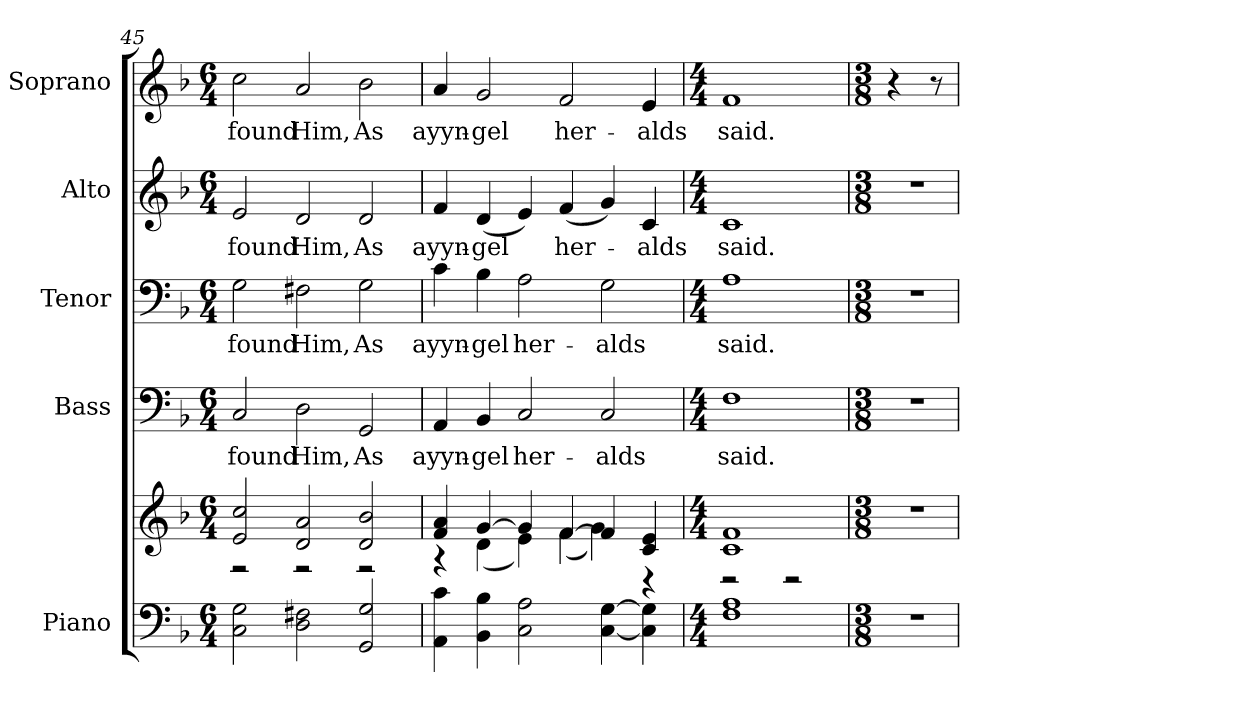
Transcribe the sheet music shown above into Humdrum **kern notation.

**kern	**kern	**kern	**text	**kern	**text	**kern	**text	**kern	**text
*part5	*part5	*part4	*part4	*part3	*part3	*part2	*part2	*part1	*part1
*staff6	*staff5	*staff4	*staff4	*staff3	*staff3	*staff2	*staff2	*staff1	*staff1
*I"Piano	*	*I"Bass	*	*I"Tenor	*	*I"Alto	*	*I"Soprano	*
*I'Pno.	*	*I'B.	*	*I'T.	*	*I'A.	*	*I'S.	*
*clefF4	*clefG2	*clefF4	*	*clefF4	*	*clefG2	*	*clefG2	*
*k[b-]	*k[b-]	*k[b-]	*	*k[b-]	*	*k[b-]	*	*k[b-]	*
*F:	*F:	*F:	*	*F:	*	*F:	*	*F:	*
*M6/4	*M6/4	*M6/4	*	*M6/4	*	*M6/4	*	*M6/4	*
=45	=45	=45	=45	=45	=45	=45	=45	=45	=45
*	*^	*	*	*	*	*	*	*	*
!	!	!	!	!LO:LY:b:color=#000000	!	!	!	!	!	!
!	!	!	!	!	!	!LO:LY:b:color=#000000	!	!	!	!
!	!	!	!	!	!	!	!	!LO:LY:b:color=#000000	!	!
!	!	!	!	!	!	!	!	!	!	!LO:LY:b:color=#000000
2Ci\ 2Gi	2ei/ 2cci	2r	2Ci/	found	2Gi\	found	2ei/	found	2cci\	found
!	!	!	!	!LO:LY:b:color=#000000	!	!	!	!	!	!
!	!	!	!	!	!	!LO:LY:b:color=#000000	!	!	!	!
!	!	!	!	!	!	!	!	!LO:LY:b:color=#000000	!	!
!	!	!	!	!	!	!	!	!	!	!LO:LY:b:color=#000000
2Di\ 2F#Xi	2di/ 2ai	2r	2Di\	Him,	2F#Xi\	Him,	2di/	Him,	2ai/	Him,
!	!	!	!	!LO:LY:b:color=#000000	!	!	!	!	!	!
!	!	!	!	!	!	!LO:LY:b:color=#000000	!	!	!	!
!	!	!	!	!	!	!	!	!LO:LY:b:color=#000000	!	!
!	!	!	!	!	!	!	!	!	!	!LO:LY:b:color=#000000
2GGi/ 2Gi	2di/ 2b-i	2r	2GGi/	As	2Gi\	As	2di/	As	2b-i\	As
!!LO:PB:g=z
=46	=46	=46	=46	=46	=46	=46	=46	=46	=46	=46
!	!	!	!	!LO:LY:b:color=#000000	!	!	!	!	!	!
!	!	!	!	!	!	!LO:LY:b:color=#000000	!	!	!	!
!	!	!	!	!	!	!	!	!LO:LY:b:color=#000000	!	!
!	!	!	!	!	!	!	!	!	!	!LO:LY:b:color=#000000
4AAi\ 4ci	4fi/ 4ai	4r	4AAi/	ayyn-	4ci\	ayyn-	4fi/	ayyn-	4ai/	ayyn-
!	!	!	!	!LO:LY:b:color=#000000	!	!	!	!	!	!
!	!	!	!	!	!	!LO:LY:b:color=#000000	!	!	!	!
!	!	!	!	!	!	!	!	!LO:LY:b:color=#000000	!	!
!	!	!	!	!	!	!	!	!	!	!LO:LY:b:color=#000000
4BB-i\ 4B-i	[>4gi/	(4di\	4BB-i/	-gel	4B-i\	-gel	(4di/	-gel	2gi/	-gel
!	!	!	!	!LO:LY:b:color=#000000	!	!	!	!	!	!
!	!	!	!	!	!	!LO:LY:b:color=#000000	!	!	!	!
2Ci\ 2Ai	4gi/]	4ei\)	2Ci/	her-	2Ai\	her-	4ei/)	.	.	.
!	!	!	!	!	!	!	!	!LO:LY:b:color=#000000	!	!
!	!	!	!	!	!	!	!	!	!	!LO:LY:b:color=#000000
.	[>4fi/	(4fi\	.	.	.	.	(4fi/	her-	2fi/	her-
!	!	!	!	!LO:LY:b:color=#000000	!	!	!	!	!	!
!	!	!	!	!	!	!LO:LY:b:color=#000000	!	!	!	!
[<4Ci\ [>4Gi	4fi/]	4gi\)	2Ci/	-alds	2Gi\	-alds	4gi/)	.	.	.
!	!	!	!	!	!	!	!	!LO:LY:b:color=#000000	!	!
!	!	!	!	!	!	!	!	!	!	!LO:LY:b:color=#000000
4Ci\] 4Gi]	4ci/ 4ei	4r	.	.	.	.	4ci/	-alds	4ei/	-alds
=47	=47	=47	=47	=47	=47	=47	=47	=47	=47	=47
*M4/4	*M4/4	*	*M4/4	*	*M4/4	*	*M4/4	*	*M4/4	*
!	!	!	!	!LO:LY:b:color=#000000	!	!	!	!	!	!
!	!	!	!	!	!	!LO:LY:b:color=#000000	!	!	!	!
!	!	!	!	!	!	!	!	!LO:LY:b:color=#000000	!	!
!	!	!	!	!	!	!	!	!	!	!LO:LY:b:color=#000000
1Fi 1Ai	1ci 1fi	2r	1Fi	said.	1Ai	said.	1ci	said.	1fi	said.
.	.	2r	.	.	.	.	.	.	.	.
*	*v	*v	*	*	*	*	*	*	*	*
!!LO:PB:g=z
=48	=48	=48	=48	=48	=48	=48	=48	=48	=48
*M3/8	*M3/8	*M3/8	*	*M3/8	*	*M3/8	*	*M3/8	*
*	*^	*	*	*	*	*	*	*	*
!LO:N:vis=1	!LO:N:vis=1	!	!LO:N:vis=1	!	!LO:N:vis=1	!	!LO:N:vis=1	!	!	!
*	*v	*v	*	*	*	*	*	*	*	*
4.r	4.r	4.r	.	4.r	.	4.r	.	4r	.
.	.	.	.	.	.	.	.	8r	.
=	=	=	=	=	=	=	=	=	=
*-	*-	*-	*-	*-	*-	*-	*-	*-	*-
